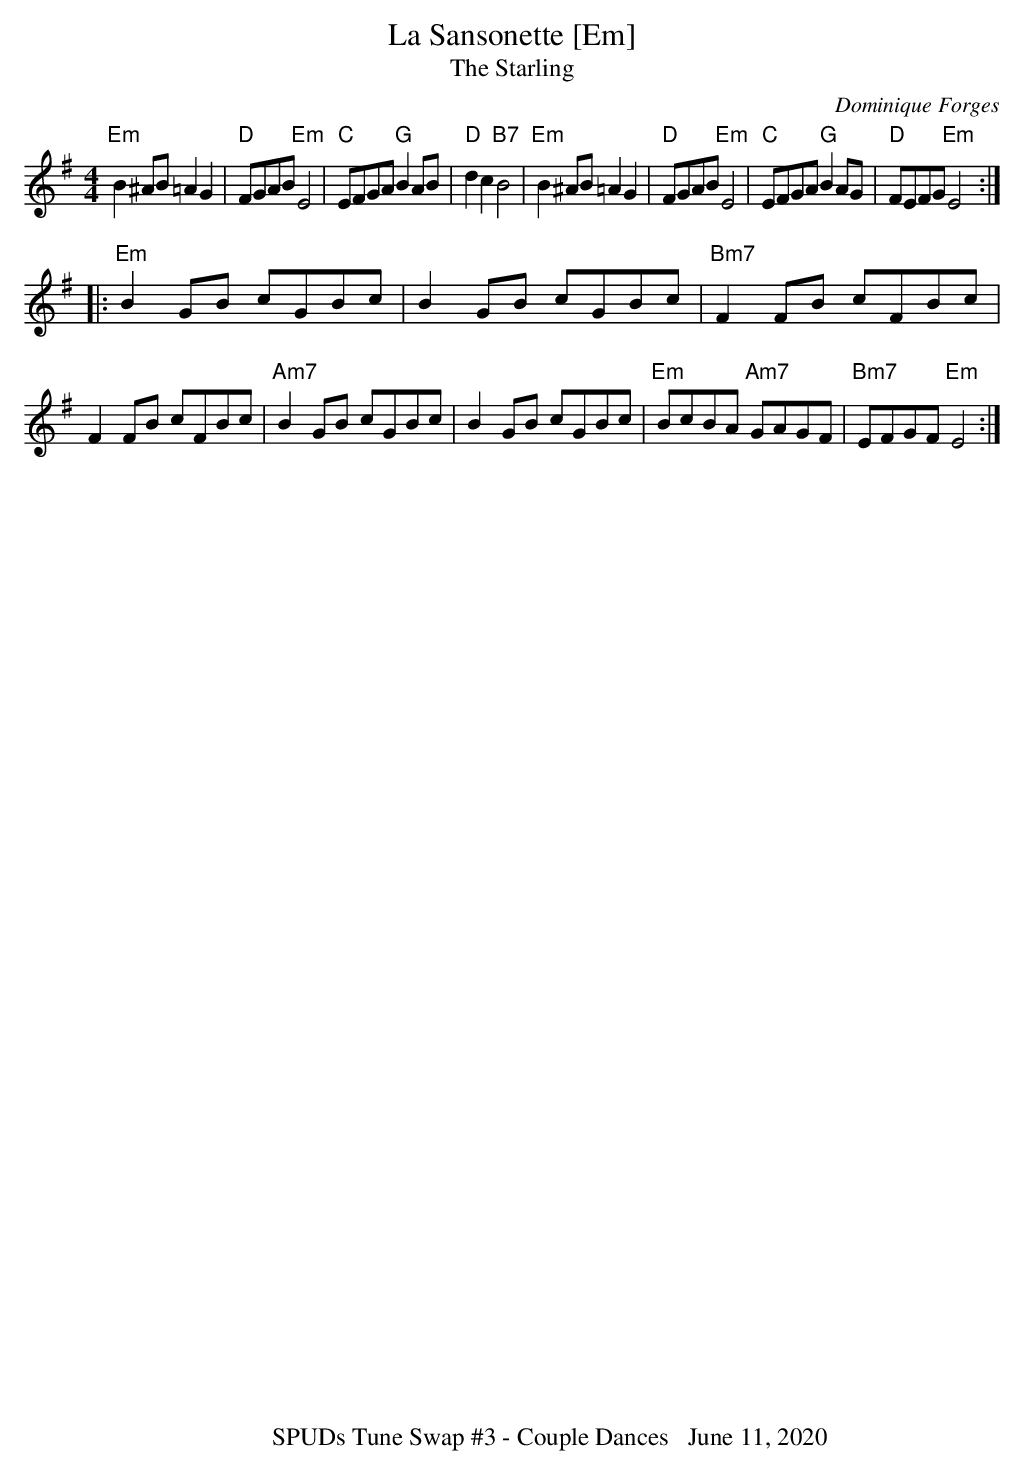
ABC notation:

X:1
T:La Sansonette [Em]
T:The Starling
C:Dominique Forges
M:4/4
L:1/8
K:Em
"Em"B2^AB =A2 G2|"D" FGAB "Em"E4|"C" EFGA"G" B2 AB|"D" d2 c2 "B7"B4|\
"Em"B2^AB =A2 G2|"D" FGAB "Em"E4|"C"EFGA "G"B2 AG|"D" FEFG "Em"E4:|
|:"Em"B2 GB cGBc|B2 GB cGBc|"Bm7"F2 FB cFBc|F2 FB cFBc|\
"Am7"B2 GB cGBc|B2 GB cGBc|"Em" BcBA "Am7"GAGF|"Bm7" EFGF "Em"E4:|
